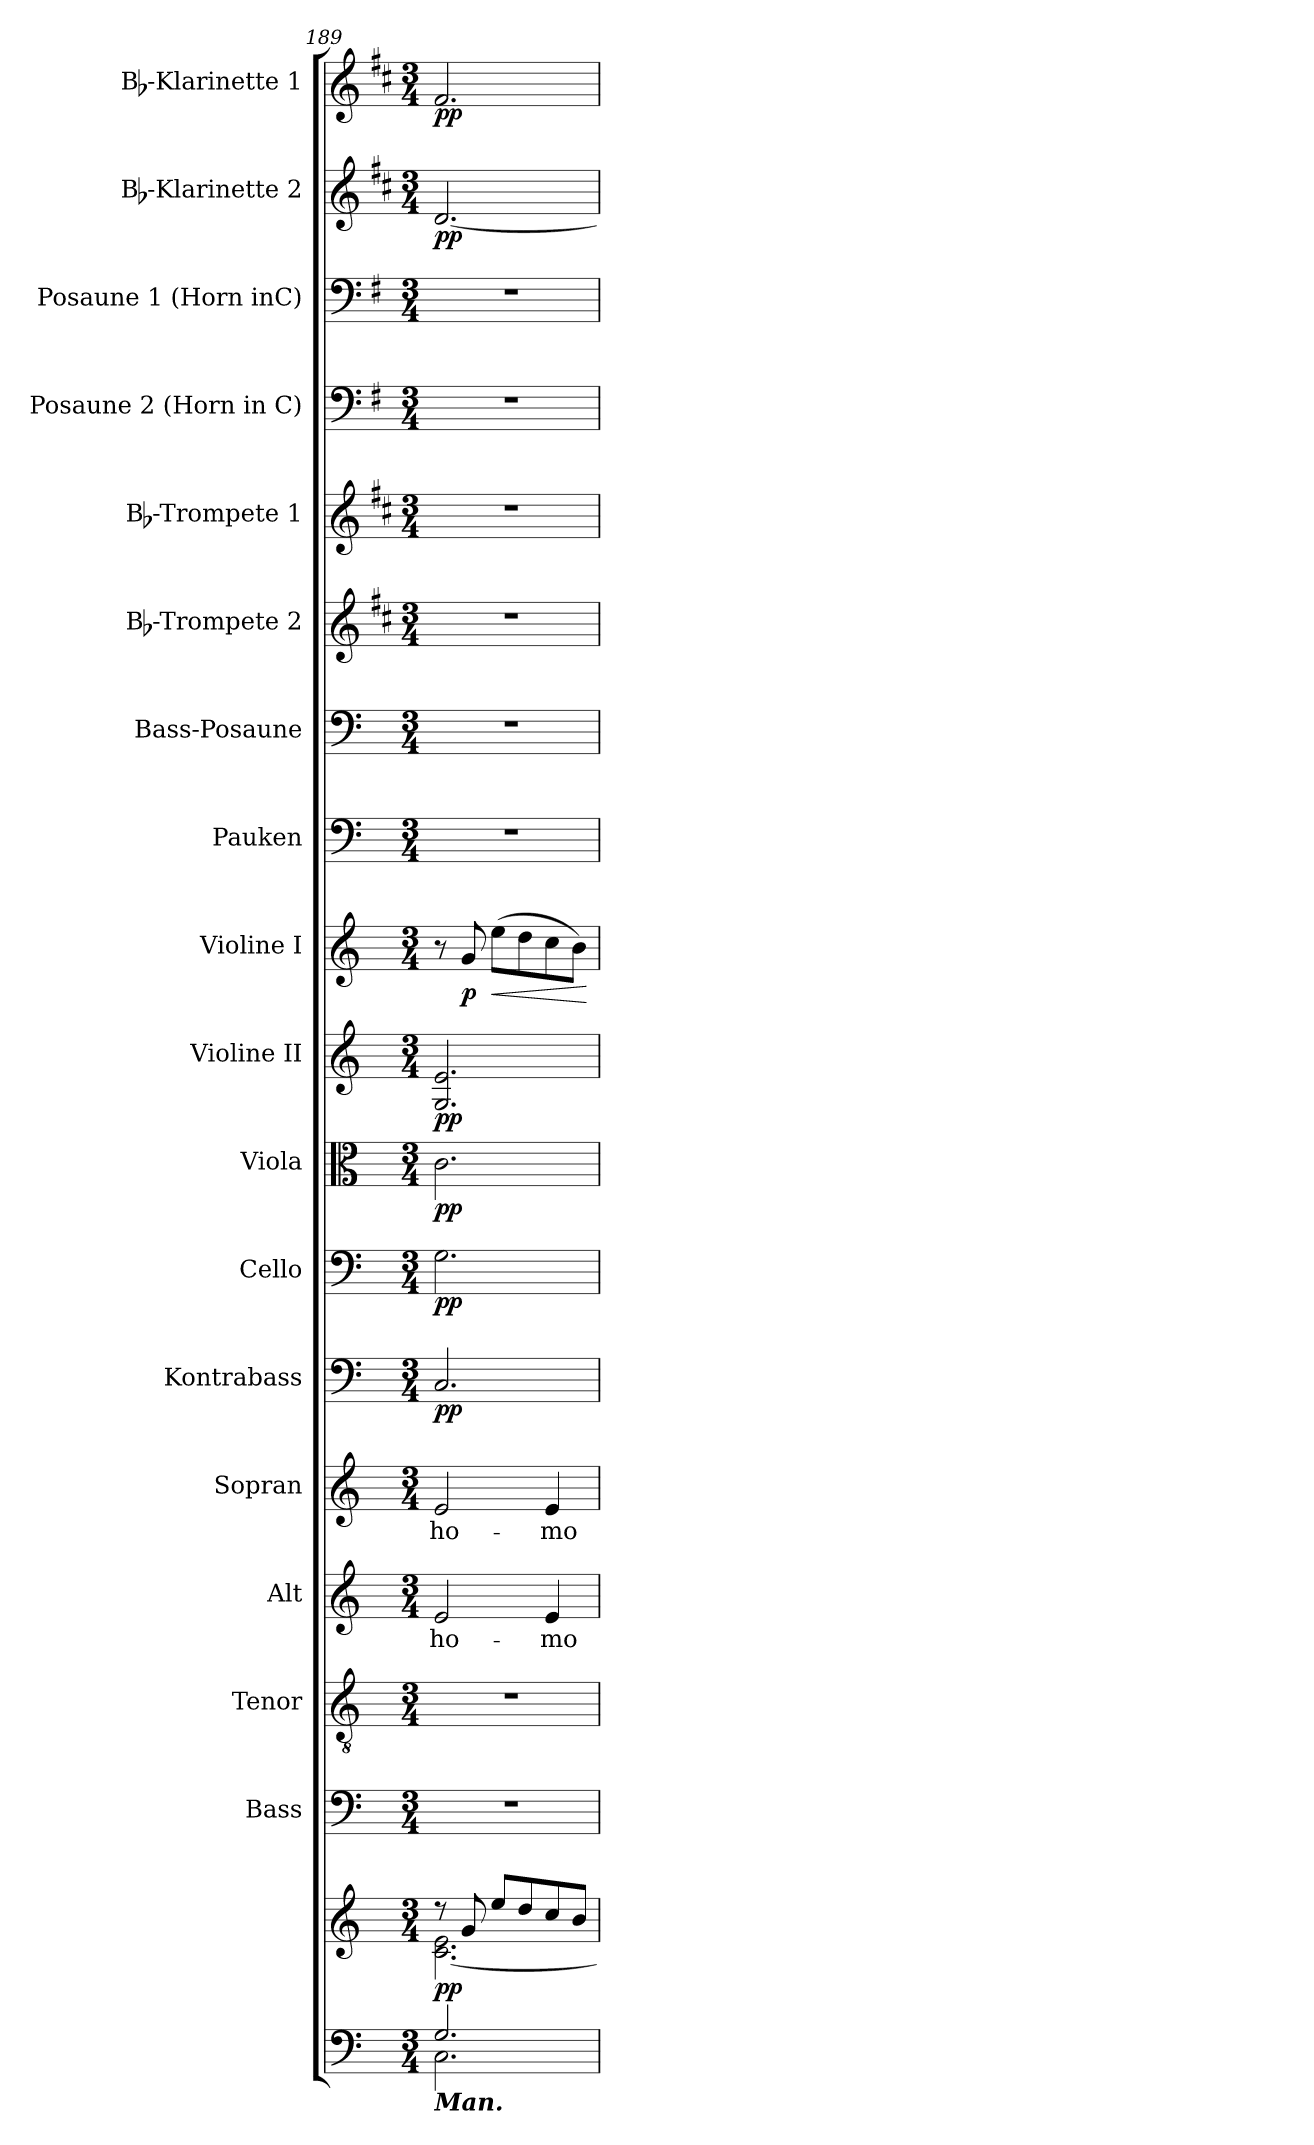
**kern	**kern	**dynam	**kern	**kern	**kern	**text	**kern	**text	**kern	**dynam	**kern	**dynam	**kern	**dynam	**kern	**dynam	**kern	**dynam	**kern	**kern	**kern	**kern	**kern	**kern	**kern	**dynam	**kern	**dynam
*part18	*part18	*part18	*part17	*part16	*part15	*part15	*part14	*part14	*part13	*part13	*part12	*part12	*part11	*part11	*part10	*part10	*part9	*part9	*part8	*part7	*part6	*part5	*part4	*part3	*part2	*part2	*part1	*part1
*staff19	*staff18	*staff18/19	*staff17	*staff16	*staff15	*staff15	*staff14	*staff14	*staff13	*staff13	*staff12	*staff12	*staff11	*staff11	*staff10	*staff10	*staff9	*staff9	*staff8	*staff7	*staff6	*staff5	*staff4	*staff3	*staff2	*staff2	*staff1	*staff1
*	*	*	*I"Bass	*I"Tenor	*I"Alt	*	*I"Sopran	*	*I"Kontrabass	*	*I"Cello	*	*I"Viola	*	*I"Violine II	*	*I"Violine I	*	*I"Pauken	*I"Bass-Posaune	*I"Bb-Trompete 2	*I"Bb-Trompete 1	*I"Posaune 2 (Horn in C)	*I"Posaune 1 (Horn inC)	*I"Bb-Klarinette 2	*	*I"Bb-Klarinette 1	*
*	*	*	*I'B.	*I'T.	*I'A.	*	*I'S.	*	*I'Kb.	*	*	*	*I'Vla.	*	*I'Vl. II	*	*I'Vl. I	*	*I'Pk.	*I'B-Pos.	*I'Bb Trp. 2	*I'Bb Trp. 1	*I'Pos. 2	*I'Pos. 1	*I'Bb Kl. 2	*	*I'Bb Kl. 1	*
*clefF4	*clefG2	*	*clefF4	*clefGv2	*clefG2	*	*clefG2	*	*clefF4	*	*clefF4	*	*clefC3	*	*clefG2	*	*clefG2	*	*clefF4	*clefF4	*clefG2	*clefG2	*clefF4	*clefF4	*clefG2	*	*clefG2	*
*	*	*	*	*	*	*	*	*	*ITrd7c12	*	*	*	*	*	*	*	*	*	*	*	*ITrd1c2	*ITrd1c2	*ITrd4c7	*ITrd4c7	*ITrd1c2	*	*ITrd1c2	*
*k[]	*k[]	*	*k[]	*k[]	*k[]	*	*k[]	*	*k[]	*	*k[]	*	*k[]	*	*k[]	*	*k[]	*	*k[]	*k[]	*k[]	*k[]	*k[]	*k[]	*k[]	*	*k[]	*
*C:	*C:	*	*C:	*C:	*C:	*	*C:	*	*C:	*	*C:	*	*C:	*	*C:	*	*C:	*	*C:	*C:	*C:	*C:	*C:	*C:	*C:	*	*C:	*
*M3/4	*M3/4	*	*M3/4	*M3/4	*M3/4	*	*M3/4	*	*M3/4	*	*M3/4	*	*M3/4	*	*M3/4	*	*M3/4	*	*M3/4	*M3/4	*M3/4	*M3/4	*M3/4	*M3/4	*M3/4	*	*M3/4	*
=189	=189	=189	=189	=189	=189	=189	=189	=189	=189	=189	=189	=189	=189	=189	=189	=189	=189	=189	=189	=189	=189	=189	=189	=189	=189	=189	=189	=189
*^	*^	*	*	*	*	*	*	*	*	*	*	*	*	*	*	*	*	*	*	*	*	*	*	*	*	*	*	*
!LO:TX:b:Bi:t=Man.	!	!	!	!	!	!	!	!	!	!	!	!	!	!	!	!	!	!	!	!	!	!	!	!	!	!	!	!	!	!
!	!	!	!	!LO:DY:b	!	!	!	!LO:LY:b	!	!LO:LY:b	!	!LO:DY:b	!	!LO:DY:b	!	!LO:DY:b	!	!LO:DY:b	!	!	!	!	!	!	!	!	!	!LO:DY:b	!	!LO:DY:b
2.G/	2.C\	8r	[<2.c\ 2.e\	pp	2.r	2.r	2e/	ho-	2e/	ho-	2.CC/	pp	2.G\	pp	2.c\	pp	2.G/ 2.e/	pp	8r	.	2.r	2.r	2.r	2.r	2.r	2.r	[2.c/	pp	2.e/	pp
!	!	!	!	!	!	!	!	!	!	!	!	!	!	!	!	!	!	!	!	!LO:DY:b	!	!	!	!	!	!	!	!	!	!
.	.	8g/	.	.	.	.	.	.	.	.	.	.	.	.	.	.	.	.	8g/	p	.	.	.	.	.	.	.	.	.	.
!	!	!	!	!	!	!	!	!	!	!	!	!	!	!	!	!	!	!	!	!LO:HP:b	!	!	!	!	!	!	!	!	!	!
.	.	8ee/L	.	.	.	.	.	.	.	.	.	.	.	.	.	.	.	.	(>8ee\L	<	.	.	.	.	.	.	.	.	.	.
.	.	8dd/	.	.	.	.	.	.	.	.	.	.	.	.	.	.	.	.	8dd\	.	.	.	.	.	.	.	.	.	.	.
!	!	!	!	!	!	!	!	!LO:LY:b	!	!LO:LY:b	!	!	!	!	!	!	!	!	!	!	!	!	!	!	!	!	!	!	!	!
.	.	8cc/	.	.	.	.	4e/	-mo	4e/	-mo	.	.	.	.	.	.	.	.	8cc\	.	.	.	.	.	.	.	.	.	.	.
.	.	8b/J	.	.	.	.	.	.	.	.	.	.	.	.	.	.	.	.	8b\J)	.	.	.	.	.	.	.	.	.	.	.
*v	*v	*	*	*	*	*	*	*	*	*	*	*	*	*	*	*	*	*	*	*	*	*	*	*	*	*	*	*	*	*
*	*v	*v	*	*	*	*	*	*	*	*	*	*	*	*	*	*	*	*	*	*	*	*	*	*	*	*	*	*	*
.	.	.	.	.	.	.	.	.	.	.	.	.	.	.	.	.	.	[	.	.	.	.	.	.	.	.	.	.
=	=	=	=	=	=	=	=	=	=	=	=	=	=	=	=	=	=	=	=	=	=	=	=	=	=	=	=	=
*-	*-	*-	*-	*-	*-	*-	*-	*-	*-	*-	*-	*-	*-	*-	*-	*-	*-	*-	*-	*-	*-	*-	*-	*-	*-	*-	*-	*-
